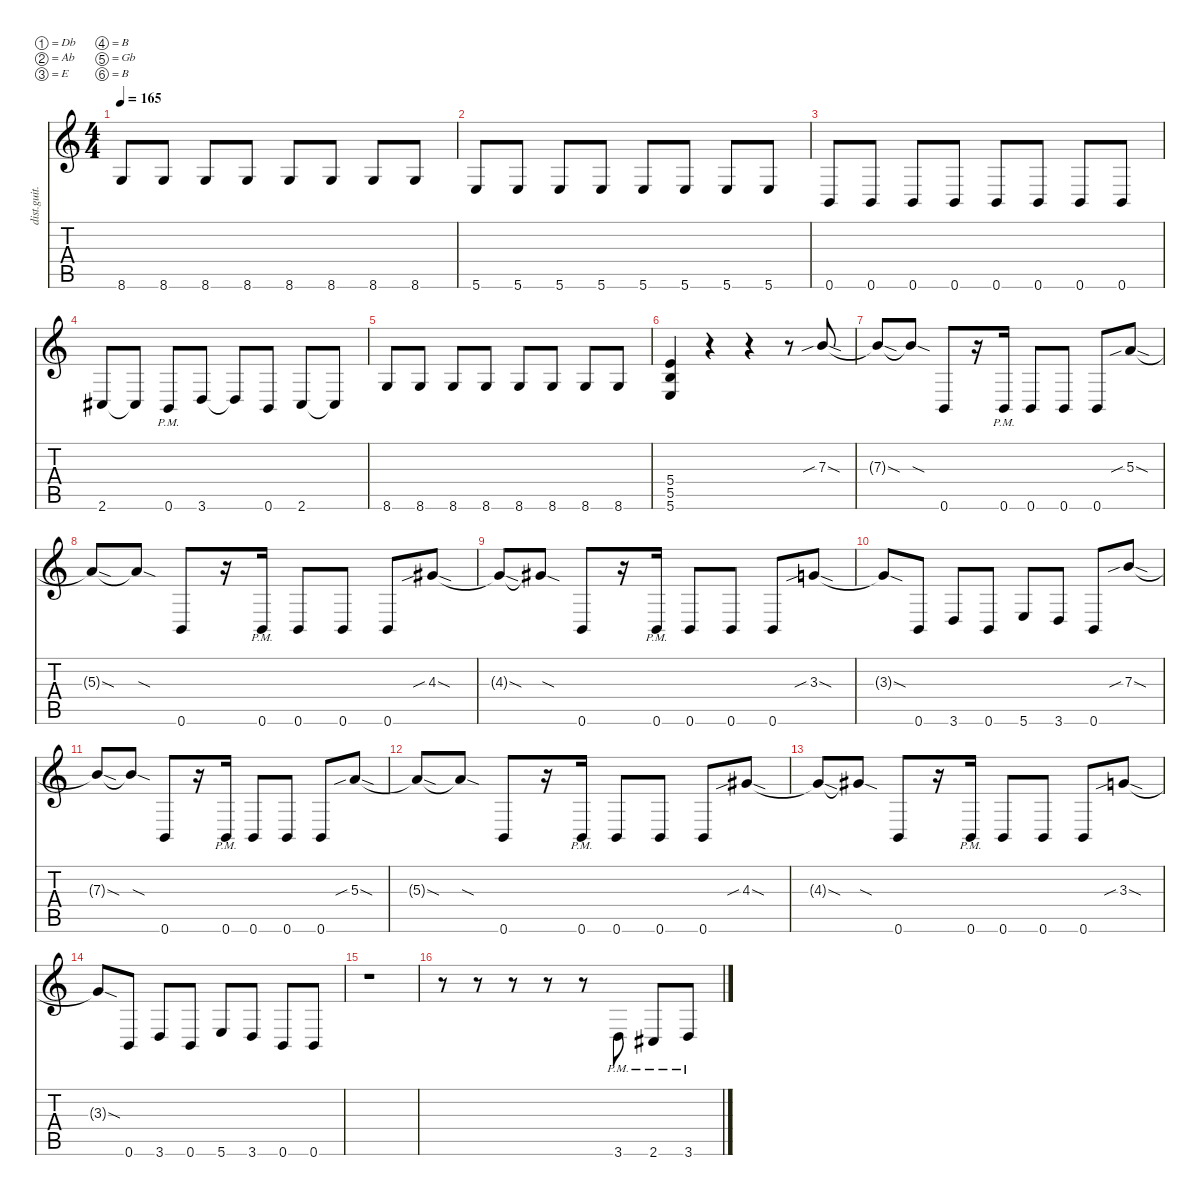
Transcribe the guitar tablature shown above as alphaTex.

\defaultSystemsLayout 4
\hideDynamics
\bracketExtendMode nobrackets
\otherSystemsTrackNameOrientation horizontal
\track ("Distortion Guitar" "dist.guit.") {instrument distortionguitar}
\staff {score tabs}
\tuning (Db4 Ab3 E3 B2 Gb2 B1)
\ts (4 4)
\tempo 165
\clef g2
\ks c
8.6.8{dy mf beam Up} 8.6.8{beam Up} 8.6.8{beam Up} 8.6.8{beam Up} 8.6.8{beam Up} 8.6.8{beam Up} 8.6.8{beam Up} 8.6.8{beam Up} |
5.6.8{beam Up} 5.6.8{beam Up} 5.6.8{beam Up} 5.6.8{beam Up} 5.6.8{beam Up} 5.6.8{beam Up} 5.6.8{beam Up} 5.6.8{beam Up} |
0.6.8{beam Up} 0.6.8{beam Up} 0.6.8{beam Up} 0.6.8{beam Up} 0.6.8{beam Up} 0.6.8{beam Up} 0.6.8{beam Up} 0.6.8{beam Up} |
2.6{acc #}.8{beam Up} 2.6{t acc #}.8{beam Up} 0.6{pm}.8{beam Up} 3.6.8{beam Up} 3.6{t}.8{beam Up} 0.6.8{beam Up} 2.6{acc #}.8{beam Up} 2.6{t acc #}.8{beam Up} |
8.6.8{beam Up} 8.6.8{beam Up} 8.6.8{beam Up} 8.6.8{beam Up} 8.6.8{beam Up} 8.6.8{beam Up} 8.6.8{beam Up} 8.6.8{beam Up} |
(5.6 5.5 5.4).4{beam Up} r.4{beam Up} r.4{beam Up} r.8{beam Up} 7.3{sib sod}.8{beam Up} |
7.3{sod t}.8{beam Up} 7.3{sod t}.8{beam Up} 0.6.8{beam Up} r.16{beam Up} 0.6{pm}.16{beam Up} 0.6.8{beam Up} 0.6.8{beam Up} 0.6.8{beam Up} 5.3{sib sod}.8{beam Up} |
5.3{sod t}.8{beam Up} 5.3{sod t}.8{beam Up} 0.6.8{beam Up} r.16{beam Up} 0.6{pm}.16{beam Up} 0.6.8{beam Up} 0.6.8{beam Up} 0.6.8{beam Up} 4.3{sib sod acc #}.8{beam Up} |
4.3{sod t acc #}.8{beam Up} 4.3{sod t acc #}.8{beam Up} 0.6.8{beam Up} r.16{beam Up} 0.6{pm}.16{beam Up} 0.6.8{beam Up} 0.6.8{beam Up} 0.6.8{beam Up} 3.3{sib sod}.8{beam Up} |
3.3{sod t}.8{beam Up} 0.6.8{beam Up} 3.6.8{beam Up} 0.6.8{beam Up} 5.6.8{beam Up} 3.6.8{beam Up} 0.6.8{beam Up} 7.3{sib sod}.8{beam Up} |
7.3{sod t}.8{beam Up} 7.3{sod t}.8{beam Up} 0.6.8{beam Up} r.16{beam Up} 0.6{pm}.16{beam Up} 0.6.8{beam Up} 0.6.8{beam Up} 0.6.8{beam Up} 5.3{sib sod}.8{beam Up} |
5.3{sod t}.8{beam Up} 5.3{sod t}.8{beam Up} 0.6.8{beam Up} r.16{beam Up} 0.6{pm}.16{beam Up} 0.6.8{beam Up} 0.6.8{beam Up} 0.6.8{beam Up} 4.3{sib sod acc #}.8{beam Up} |
4.3{sod t acc #}.8{beam Up} 4.3{sod t acc #}.8{beam Up} 0.6.8{beam Up} r.16{beam Up} 0.6{pm}.16{beam Up} 0.6.8{beam Up} 0.6.8{beam Up} 0.6.8{beam Up} 3.3{sib sod}.8{beam Up} |
3.3{sod t}.8{beam Up} 0.6.8{beam Up} 3.6.8{beam Up} 0.6.8{beam Up} 5.6.8{beam Up} 3.6.8{beam Up} 0.6.8{beam Up} 0.6.8{beam Up} |
r.1{beam Down} |
r.8{beam Down} r.8{beam Down} r.8{beam Down} r.8{beam Down} r.8{beam Down} 3.6{pm}.8{beam Up} 2.6{pm acc #}.8{beam Up} 3.6{pm}.8{beam Up}
